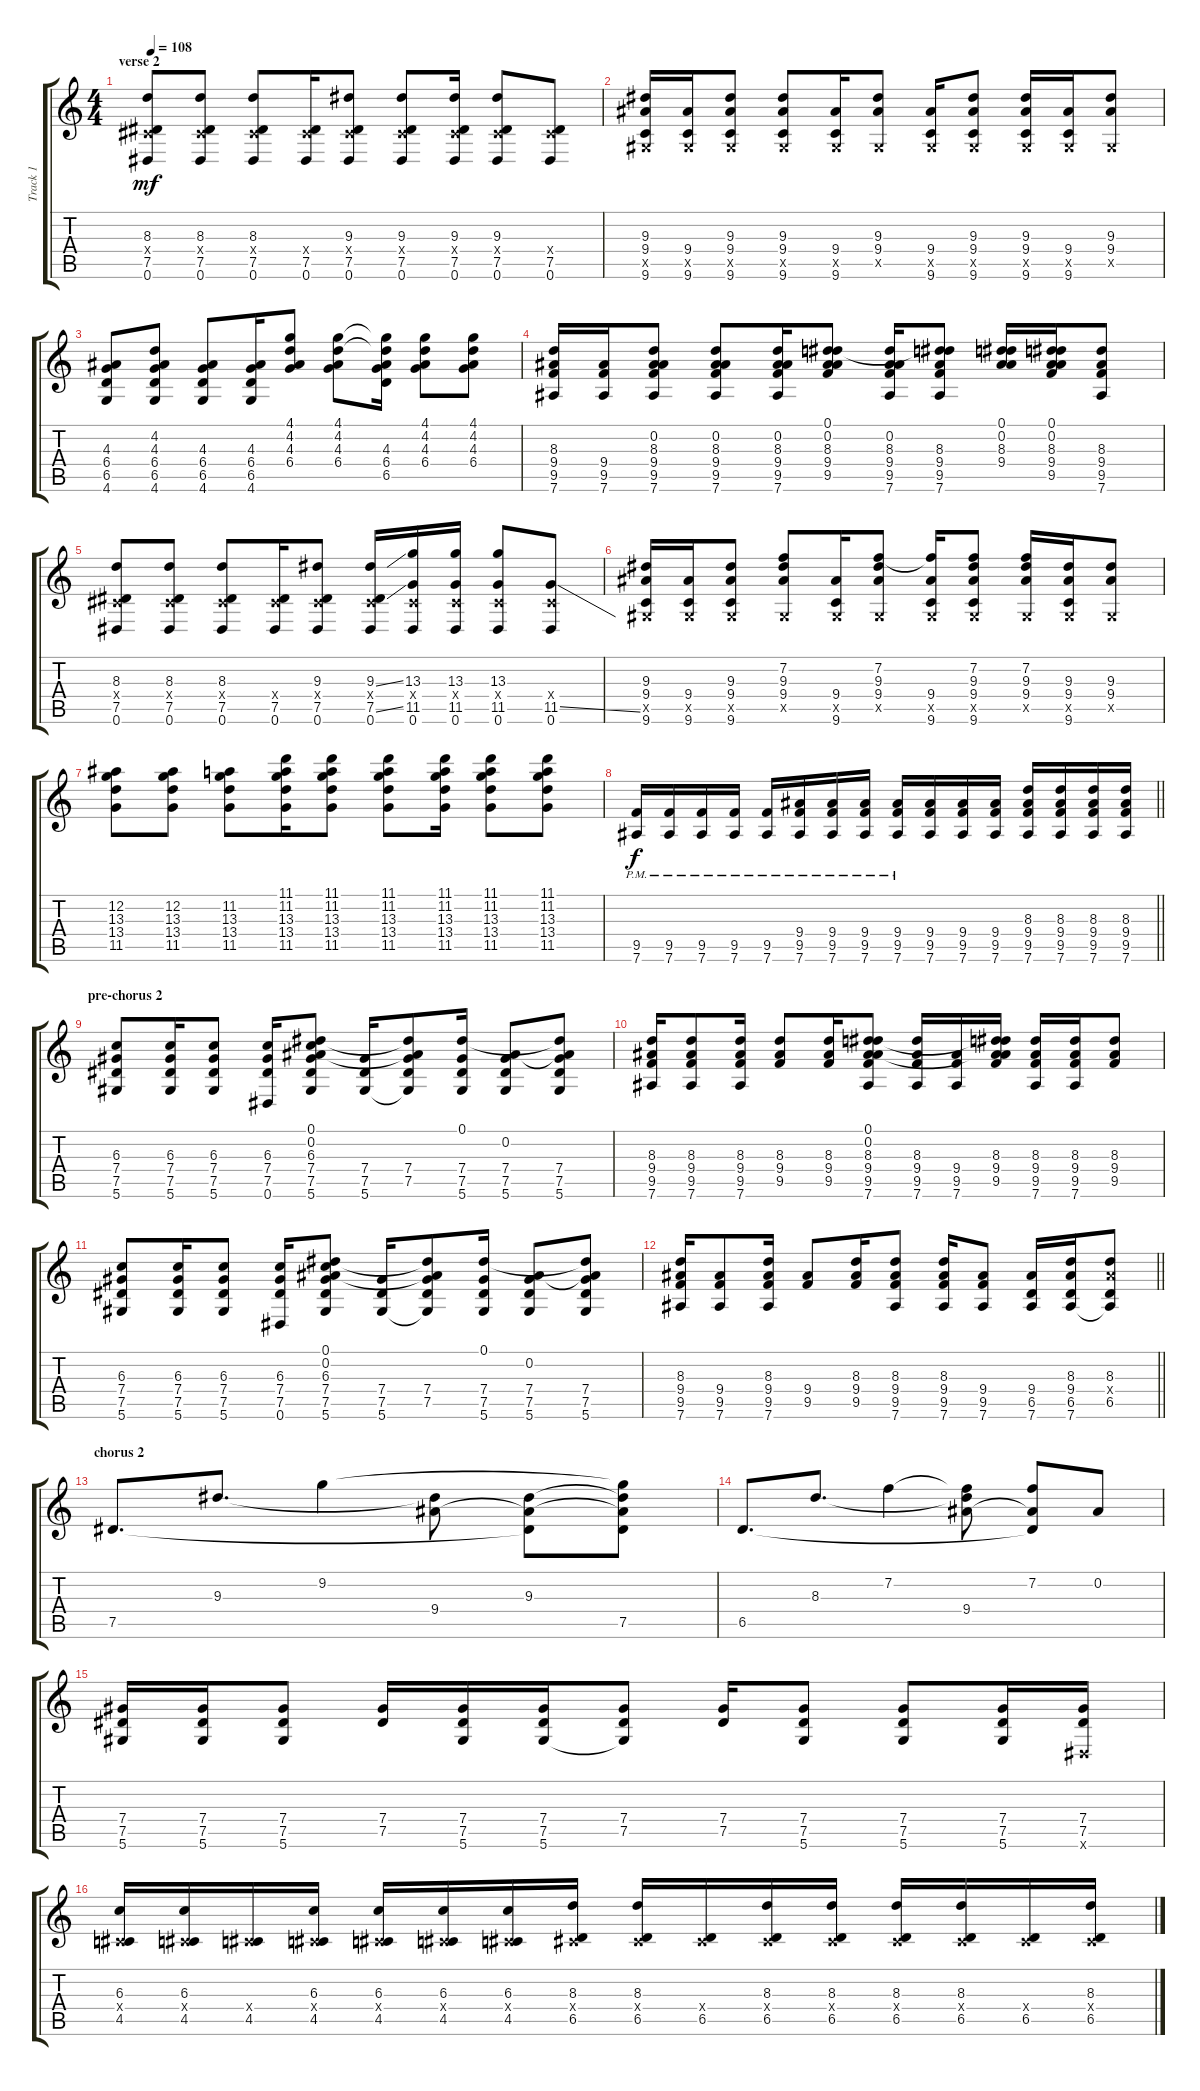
\track ("Track 1" "Track 1") {instrument overdrivenguitar}
\staff {score tabs}
\tuning (Eb4 Bb3 Gb3 Db3 Ab2 Eb2) {hide}
\ts (4 4)
\section ("" "verse 2")
\tempo 108
\clef g2
\ks c
(8.3 0.4{x} 7.5 0.6).8{dy mf} (8.3 0.4{x} 7.5 0.6).8 (8.3 0.4{x} 7.5 0.6).8 (0.4{x} 7.5 0.6).16 (9.3 0.4{x} 7.5 0.6).8 (9.3 0.4{x} 7.5 0.6).8 (9.3 0.4{x} 7.5 0.6).16 (9.3 0.4{x} 7.5 0.6).8 (0.4{x} 7.5 0.6).8 |
(9.3 9.4 0.5{x} 9.6).16 (9.4 0.5{x} 9.6).16 (9.3 9.4 0.5{x} 9.6).8 (9.3 9.4 0.5{x} 9.6).8 (9.4 0.5{x} 9.6).16 (9.3 9.4 0.5{x}).8 (9.4 0.5{x} 9.6).16 (9.3 9.4 0.5{x} 9.6).8 (9.3 9.4 0.5{x} 9.6).16 (9.4 0.5{x} 9.6).16 (9.3 9.4 0.5{x}).8 |
(4.3 6.4 6.5 4.6).8 (4.2 4.3 6.4 6.5 4.6).8 (4.3 6.4 6.5 4.6).8 (4.3 6.4 6.5 4.6).16 (4.1 4.2 4.3 6.4).8 (4.1 4.2 4.3 6.4).8 (4.1{t} 4.2{t} 4.3 6.4 6.5).16 (4.1 4.2 4.3 6.4).8 (4.1 4.2 4.3 6.4).8 |
(8.3 9.4 9.5 7.6).16 (9.4 9.5 7.6).16 (0.2 8.3 9.4 9.5 7.6).8 (0.2 8.3 9.4 9.5 7.6).8 (0.2 8.3 9.4 9.5 7.6).16 (0.1 0.2 8.3 9.4 9.5).8 (0.2 8.3 9.4 9.5 7.6).16 (0.1{t} 8.3 9.4 9.5 7.6).8 (0.1 0.2 8.3 9.4).16 (0.1 0.2 8.3 9.4 9.5).16 (8.3 9.4 9.5 7.6).8 |
(8.3 0.4{x} 7.5 0.6).8 (8.3 0.4{x} 7.5 0.6).8 (8.3 0.4{x} 7.5 0.6).8 (0.4{x} 7.5 0.6).16 (9.3 0.4{x} 7.5 0.6).8 (9.3{ss} 0.4{x} 7.5{ss} 0.6).16 (13.3 0.4{x} 11.5 0.6).16 (13.3 0.4{x} 11.5 0.6).16 (13.3 0.4{x} 11.5 0.6).8 (0.4{x} 11.5{ss} 0.6).8 |
(9.3 9.4 0.5{x} 9.6).16 (9.4 0.5{x} 9.6).16 (9.3 9.4 0.5{x} 9.6).8 (7.2 9.3 9.4 0.5{x}).8 (9.4 0.5{x} 9.6).16 (7.2 9.3 9.4 0.5{x}).8 (7.2{t} 9.4 0.5{x} 9.6).16 (7.2 9.3 9.4 0.5{x} 9.6).8 (7.2 9.3 9.4 0.5{x}).16 (9.3 9.4 0.5{x} 9.6).16 (9.3 9.4 0.5{x}).8 |
(12.2 13.3 13.4 11.5).8 (12.2 13.3 13.4 11.5).8 (11.2 13.3 13.4 11.5).8 (11.1 11.2 13.3 13.4 11.5).16 (11.1 11.2 13.3 13.4 11.5).8 (11.1 11.2 13.3 13.4 11.5).8 (11.1 11.2 13.3 13.4 11.5).16 (11.1 11.2 13.3 13.4 11.5).8 (11.1 11.2 13.3 13.4 11.5).8 |
\barLineRight lightlight
(9.5{pm} 7.6{pm}).16{dy f} (9.5{pm} 7.6{pm}).16 (9.5{pm} 7.6{pm}).16 (9.5{pm} 7.6{pm}).16 (9.5{pm} 7.6{pm}).16 (9.4{pm} 9.5{pm} 7.6{pm}).16 (9.4{pm} 9.5{pm} 7.6).16 (9.4{pm} 9.5 7.6).16 (9.4{pm} 9.5 7.6).16 (9.4 9.5 7.6).16 (9.4 9.5 7.6).16 (9.4 9.5 7.6).16 (8.3 9.4 9.5 7.6).16 (8.3 9.4 9.5 7.6).16 (8.3 9.4 9.5 7.6).16 (8.3 9.4 9.5 7.6).16 |
\section ("" "pre-chorus 2")
(6.3 7.4 7.5 5.6).8 (6.3 7.4 7.5 5.6).16 (6.3 7.4 7.5 5.6).8 (6.3 7.4 7.5 0.6).16 (0.1 0.2 6.3 7.4 7.5 5.6).8 (7.4 7.5 5.6).16 (0.1{t} 0.2{t} 7.4 7.5 5.6{t}).8 (0.1 7.4 7.5 5.6).16 (0.2 7.4 7.5 5.6).8 (0.1{t} 0.2{t} 7.4 7.5 5.6).8 |
(8.3 9.4 9.5 7.6).16 (8.3 9.4 9.5 7.6).8 (8.3 9.4 9.5 7.6).16 (8.3 9.4 9.5).8 (8.3 9.4 9.5).16 (0.1 0.2 8.3 9.4 9.5 7.6).8 (8.3 9.4 9.5 7.6).16 (9.4 9.5 7.6).16 (0.1{t} 0.2{t} 8.3 9.4 9.5).16 (8.3 9.4 9.5 7.6).16 (8.3 9.4 9.5 7.6).16 (8.3 9.4 9.5).8 |
(6.3 7.4 7.5 5.6).8 (6.3 7.4 7.5 5.6).16 (6.3 7.4 7.5 5.6).8 (6.3 7.4 7.5 0.6).16 (0.1 0.2 6.3 7.4 7.5 5.6).8 (7.4 7.5 5.6).16 (0.1{t} 0.2{t} 7.4 7.5 5.6{t}).8 (0.1 7.4 7.5 5.6).16 (0.2 7.4 7.5 5.6).8 (0.1{t} 0.2{t} 7.4 7.5 5.6).8 |
\barLineRight lightlight
(8.3 9.4 9.5 7.6).16 (9.4 9.5 7.6).8 (8.3 9.4 9.5 7.6).16 (9.4 9.5).8 (8.3 9.4 9.5).16 (8.3 9.4 9.5 7.6).8 (8.3 9.4 9.5 7.6).16 (9.4 9.5 7.6).8 (9.4 6.5 7.6).16 (8.3 9.4 6.5 7.6).16 (8.3 9.4{x} 6.5 7.6{t}).8 |
\section ("" "chorus 2")
7.5.8{d} 9.3.8{d} 9.2.4 (9.3{t} 9.4).8 (9.3 9.4{t} 7.5{t}).8 (9.2{t} 9.3{t} 9.4{t} 7.5).8 |
6.5.8{d} 8.3.8{d} 7.2.4 (7.2{t} 8.3{t} 9.4).8 (7.2 9.4{t} 6.5{t}).8 0.2.8 |
(7.4 7.5 5.6).16 (7.4 7.5 5.6).16 (7.4 7.5 5.6).8 (7.4 7.5).16 (7.4 7.5 5.6).16 (7.4 7.5 5.6).16 (7.4 7.5 5.6{t}).8 (7.4 7.5).16 (7.4 7.5 5.6).8 (7.4 7.5 5.6).8 (7.4 7.5 5.6).16 (7.4 7.5 0.6{x}).16 |
(6.3 0.4{x} 4.5).16 (6.3 0.4{x} 4.5).16 (0.4{x} 4.5).16 (6.3 0.4{x} 4.5).16 (6.3 0.4{x} 4.5).16 (6.3 0.4{x} 4.5).16 (6.3 0.4{x} 4.5).16 (8.3 0.4{x} 6.5).16 (8.3 0.4{x} 6.5).16 (0.4{x} 6.5).16 (8.3 0.4{x} 6.5).16 (8.3 0.4{x} 6.5).16 (8.3 0.4{x} 6.5).16 (8.3 0.4{x} 6.5).16 (0.4{x} 6.5).16 (8.3 0.4{x} 6.5).16
